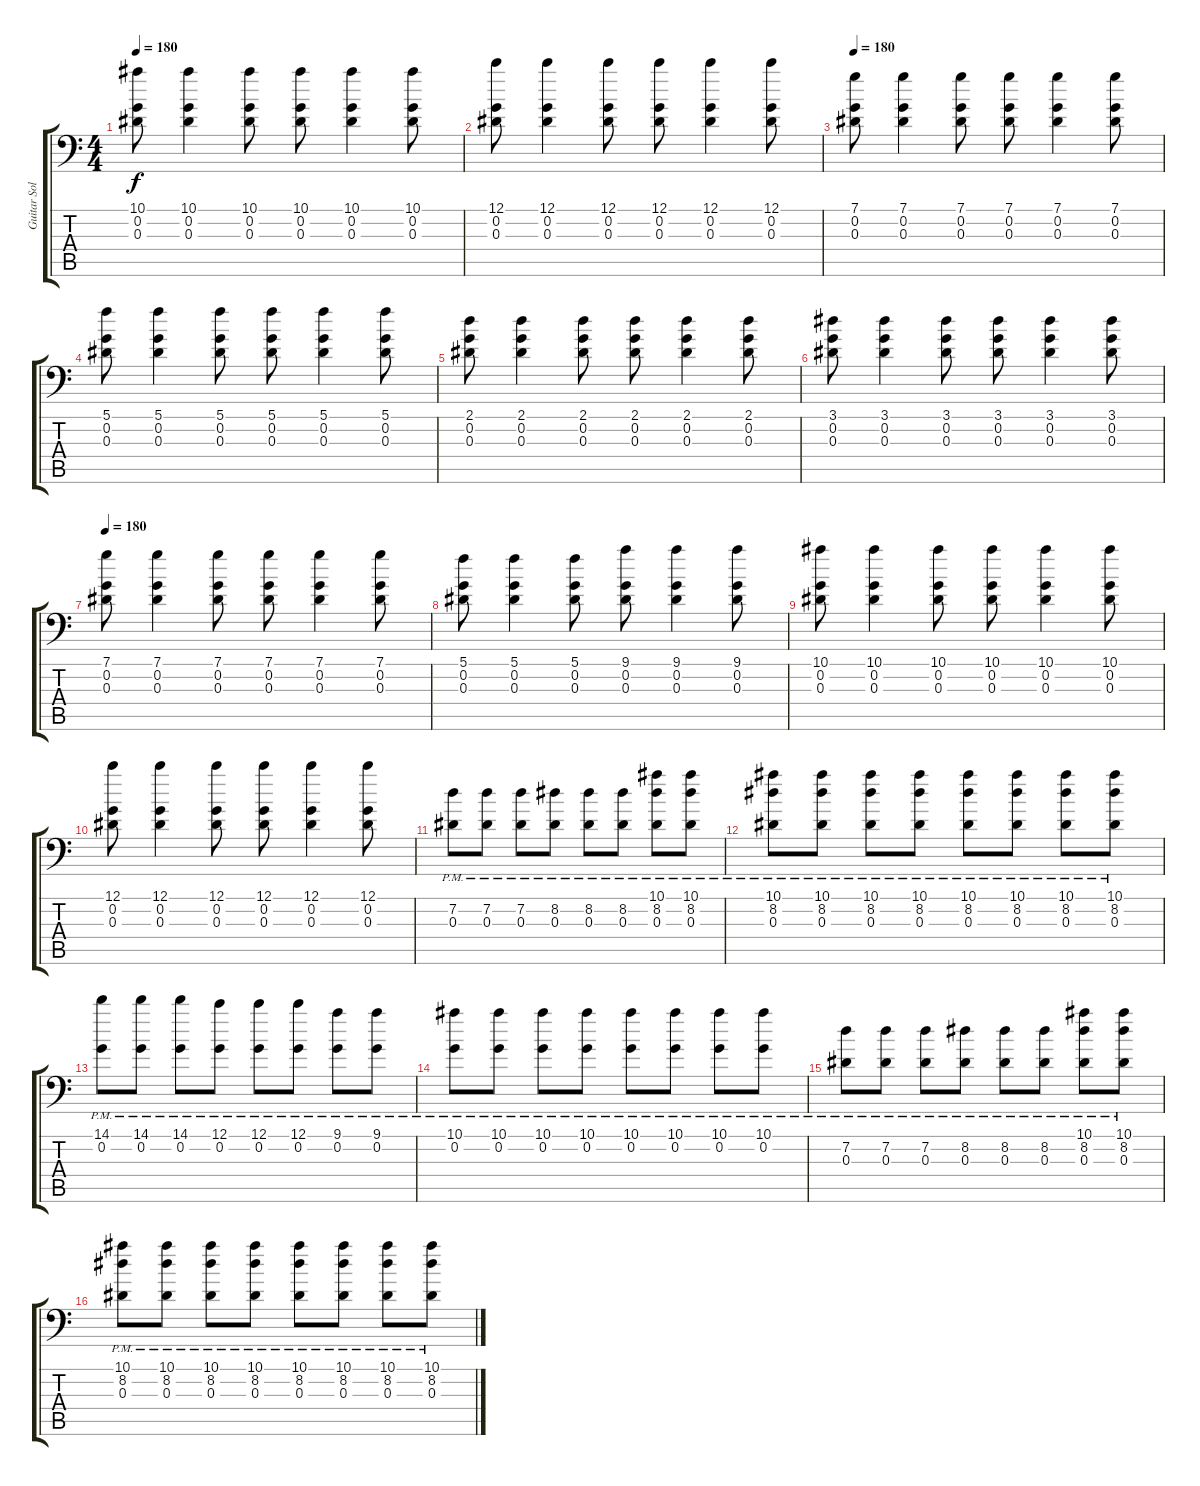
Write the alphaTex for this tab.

\track ("Guitar Solo" "Guitar Sol") {instrument distortionguitar}
\staff {score tabs}
\tuning (C4 G3 Eb3 Bb2 F2 Bb1) {hide}
\ts (4 4)
\tempo 180
\clef f4
\ks c
(10.1 0.2 0.3).8{dy f} (10.1 0.2 0.3).4 (10.1 0.2 0.3).8 (10.1 0.2 0.3).8 (10.1 0.2 0.3).4 (10.1 0.2 0.3).8 |
(12.1 0.2 0.3).8 (12.1 0.2 0.3).4 (12.1 0.2 0.3).8 (12.1 0.2 0.3).8 (12.1 0.2 0.3).4 (12.1 0.2 0.3).8 |
\tempo 180
(7.1 0.2 0.3).8 (7.1 0.2 0.3).4 (7.1 0.2 0.3).8 (7.1 0.2 0.3).8 (7.1 0.2 0.3).4 (7.1 0.2 0.3).8 |
(5.1 0.2 0.3).8 (5.1 0.2 0.3).4 (5.1 0.2 0.3).8 (5.1 0.2 0.3).8 (5.1 0.2 0.3).4 (5.1 0.2 0.3).8 |
(2.1 0.2 0.3).8 (2.1 0.2 0.3).4 (2.1 0.2 0.3).8 (2.1 0.2 0.3).8 (2.1 0.2 0.3).4 (2.1 0.2 0.3).8 |
(3.1 0.2 0.3).8 (3.1 0.2 0.3).4 (3.1 0.2 0.3).8 (3.1 0.2 0.3).8 (3.1 0.2 0.3).4 (3.1 0.2 0.3).8 |
\tempo 180
(7.1 0.2 0.3).8 (7.1 0.2 0.3).4 (7.1 0.2 0.3).8 (7.1 0.2 0.3).8 (7.1 0.2 0.3).4 (7.1 0.2 0.3).8 |
(5.1 0.2 0.3).8 (5.1 0.2 0.3).4 (5.1 0.2 0.3).8 (9.1 0.2 0.3).8 (9.1 0.2 0.3).4 (9.1 0.2 0.3).8 |
(10.1 0.2 0.3).8 (10.1 0.2 0.3).4 (10.1 0.2 0.3).8 (10.1 0.2 0.3).8 (10.1 0.2 0.3).4 (10.1 0.2 0.3).8 |
(12.1 0.2 0.3).8 (12.1 0.2 0.3).4 (12.1 0.2 0.3).8 (12.1 0.2 0.3).8 (12.1 0.2 0.3).4 (12.1 0.2 0.3).8 |
(7.2{pm} 0.3{pm}).8 (7.2{pm} 0.3{pm}).8 (7.2{pm} 0.3{pm}).8 (8.2{pm} 0.3{pm}).8 (8.2{pm} 0.3{pm}).8 (8.2{pm} 0.3{pm}).8 (10.1{pm} 8.2{pm} 0.3{pm}).8 (10.1{pm} 8.2{pm} 0.3{pm}).8 |
(10.1{pm} 8.2{pm} 0.3{pm}).8 (10.1{pm} 8.2{pm} 0.3{pm}).8 (10.1{pm} 8.2{pm} 0.3{pm}).8 (10.1{pm} 8.2{pm} 0.3{pm}).8 (10.1{pm} 8.2{pm} 0.3{pm}).8 (10.1{pm} 8.2{pm} 0.3{pm}).8 (10.1{pm} 8.2{pm} 0.3{pm}).8 (10.1{pm} 8.2{pm} 0.3{pm}).8 |
(14.1{pm} 0.2{pm}).8 (14.1{pm} 0.2{pm}).8 (14.1{pm} 0.2{pm}).8 (12.1{pm} 0.2{pm}).8 (12.1{pm} 0.2{pm}).8 (12.1{pm} 0.2{pm}).8 (9.1{pm} 0.2{pm}).8 (9.1{pm} 0.2{pm}).8 |
(10.1{pm} 0.2{pm}).8 (10.1{pm} 0.2{pm}).8 (10.1{pm} 0.2{pm}).8 (10.1{pm} 0.2{pm}).8 (10.1{pm} 0.2{pm}).8 (10.1{pm} 0.2{pm}).8 (10.1{pm} 0.2{pm}).8 (10.1{pm} 0.2{pm}).8 |
(7.2{pm} 0.3{pm}).8 (7.2{pm} 0.3{pm}).8 (7.2{pm} 0.3{pm}).8 (8.2{pm} 0.3{pm}).8 (8.2{pm} 0.3{pm}).8 (8.2{pm} 0.3{pm}).8 (10.1{pm} 8.2{pm} 0.3{pm}).8 (10.1{pm} 8.2{pm} 0.3{pm}).8 |
(10.1{pm} 8.2{pm} 0.3{pm}).8 (10.1{pm} 8.2{pm} 0.3{pm}).8 (10.1{pm} 8.2{pm} 0.3{pm}).8 (10.1{pm} 8.2{pm} 0.3{pm}).8 (10.1{pm} 8.2{pm} 0.3{pm}).8 (10.1{pm} 8.2{pm} 0.3{pm}).8 (10.1{pm} 8.2{pm} 0.3{pm}).8 (10.1{pm} 8.2{pm} 0.3{pm}).8
